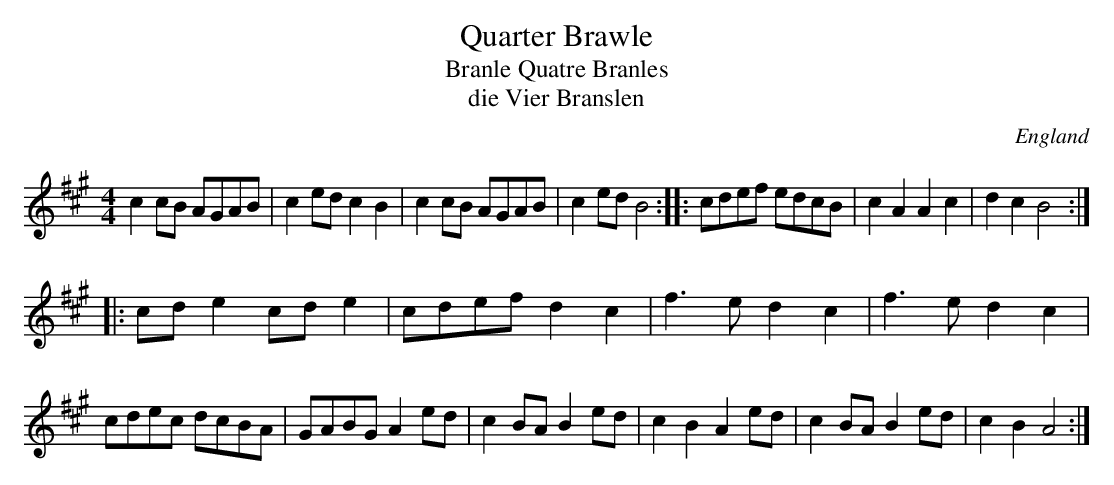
X:1
T:Quarter Brawle
T:Branle Quatre Branles
T:die Vier Branslen
O:England
M:4/4
K:A
c2cB AGAB|c2ed c2B2|c2cB AGAB|c2ed B4::\
cdef edcB|c2A2 A2c2|d2c2 B4::
cde2 cde2|cdef d2c2|f3e d2c2|f3e d2c2|
cdec dcBA|GABG A2ed|c2BA B2ed|c2B2 A2ed|\
c2BA B2ed|c2B2 A4:|
